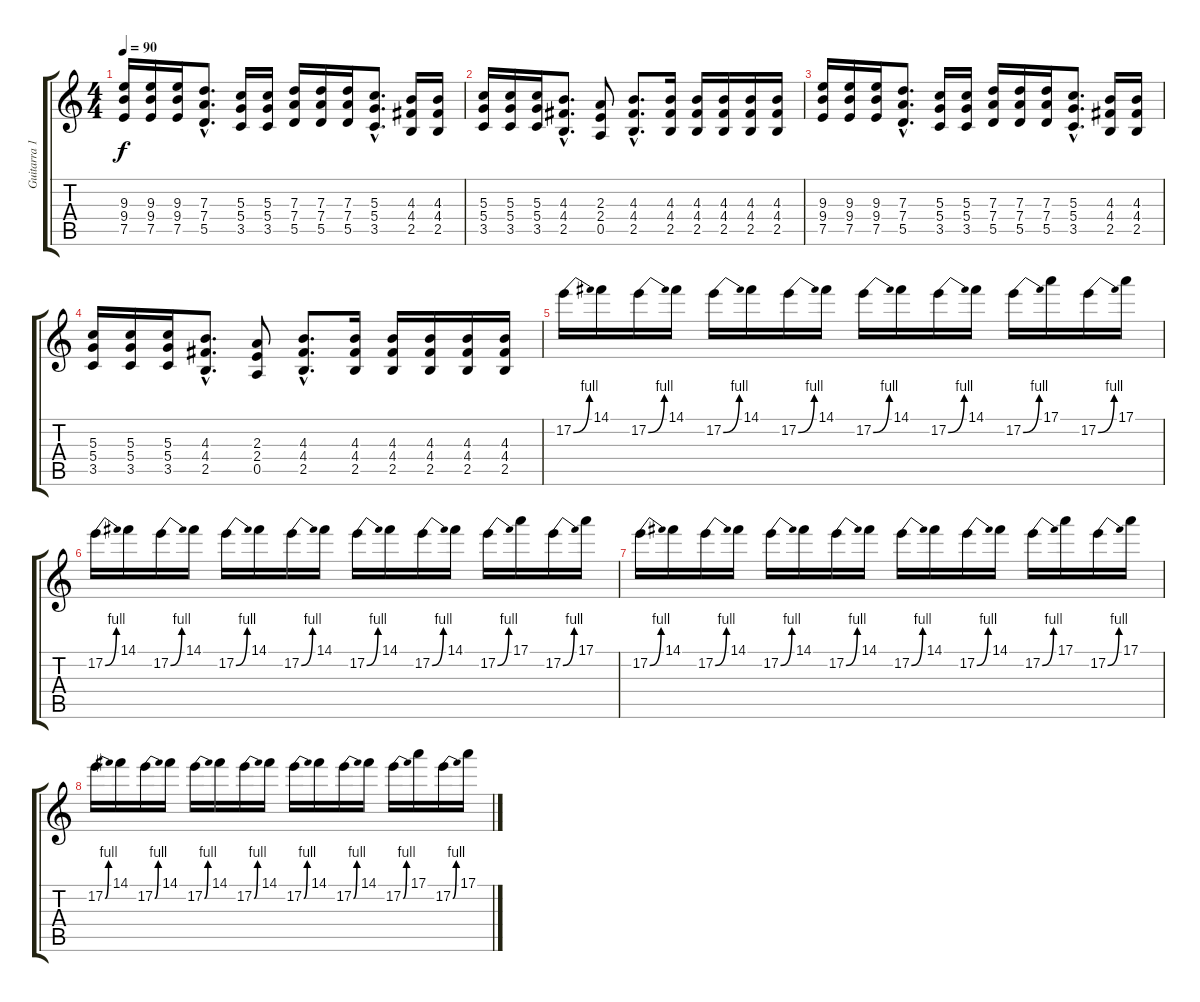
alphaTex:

\track ("Guitarra 1" "Guitarra 1") {instrument acousticguitarsteel}
\staff {score tabs}
\tuning (E4 B3 G3 D3 A2 E2) {hide}
\ts (4 4)
\tempo 90
\clef g2
\ks c
(9.3 9.4 7.5).16{dy f instrument distortionguitar} (9.3 9.4 7.5).16 (9.3 9.4 7.5).16 (7.3{hac} 7.4{hac} 5.5{hac}).8{d} (5.3 5.4 3.5).16 (5.3 5.4 3.5).16 (7.3 7.4 5.5).16 (7.3 7.4 5.5).16 (7.3 7.4 5.5).16 (5.3{hac} 5.4{hac} 3.5{hac}).8{d} (4.3 4.4 2.5).16 (4.3 4.4 2.5).16 |
(5.3 5.4 3.5).16 (5.3 5.4 3.5).16 (5.3 5.4 3.5).16 (4.3{hac} 4.4{hac} 2.5{hac}).8{d} (2.3 2.4 0.5).8 (4.3{hac} 4.4{hac} 2.5{hac}).8{d} (4.3 4.4 2.5).16 (4.3 4.4 2.5).16 (4.3 4.4 2.5).16 (4.3 4.4 2.5).16 (4.3 4.4 2.5).16 |
(9.3 9.4 7.5).16 (9.3 9.4 7.5).16 (9.3 9.4 7.5).16 (7.3{hac} 7.4{hac} 5.5{hac}).8{d} (5.3 5.4 3.5).16 (5.3 5.4 3.5).16 (7.3 7.4 5.5).16 (7.3 7.4 5.5).16 (7.3 7.4 5.5).16 (5.3{hac} 5.4{hac} 3.5{hac}).8{d} (4.3 4.4 2.5).16 (4.3 4.4 2.5).16 |
(5.3 5.4 3.5).16 (5.3 5.4 3.5).16 (5.3 5.4 3.5).16 (4.3{hac} 4.4{hac} 2.5{hac}).8{d} (2.3 2.4 0.5).8 (4.3{hac} 4.4{hac} 2.5{hac}).8{d} (4.3 4.4 2.5).16 (4.3 4.4 2.5).16 (4.3 4.4 2.5).16 (4.3 4.4 2.5).16 (4.3 4.4 2.5).16 |
17.2{be (bend 0 0 60 4)}.16{instrument overdrivenguitar} 14.1.16 17.2{be (bend 0 0 60 4)}.16 14.1.16 17.2{be (bend 0 0 60 4)}.16 14.1.16 17.2{be (bend 0 0 60 4)}.16 14.1.16 17.2{be (bend 0 0 60 4)}.16 14.1.16 17.2{be (bend 0 0 60 4)}.16 14.1.16 17.2{be (bend 0 0 60 4)}.16 17.1.16 17.2{be (bend 0 0 60 4)}.16 17.1.16 |
17.2{be (bend 0 0 60 4)}.16 14.1.16 17.2{be (bend 0 0 60 4)}.16 14.1.16 17.2{be (bend 0 0 60 4)}.16 14.1.16 17.2{be (bend 0 0 60 4)}.16 14.1.16 17.2{be (bend 0 0 60 4)}.16 14.1.16 17.2{be (bend 0 0 60 4)}.16 14.1.16 17.2{be (bend 0 0 60 4)}.16 17.1.16 17.2{be (bend 0 0 60 4)}.16 17.1.16 |
17.2{be (bend 0 0 60 4)}.16 14.1.16 17.2{be (bend 0 0 60 4)}.16 14.1.16 17.2{be (bend 0 0 60 4)}.16 14.1.16 17.2{be (bend 0 0 60 4)}.16 14.1.16 17.2{be (bend 0 0 60 4)}.16 14.1.16 17.2{be (bend 0 0 60 4)}.16 14.1.16 17.2{be (bend 0 0 60 4)}.16 17.1.16 17.2{be (bend 0 0 60 4)}.16 17.1.16 |
17.2{be (bend 0 0 60 4)}.16 14.1.16 17.2{be (bend 0 0 60 4)}.16 14.1.16 17.2{be (bend 0 0 60 4)}.16 14.1.16 17.2{be (bend 0 0 60 4)}.16 14.1.16 17.2{be (bend 0 0 60 4)}.16 14.1.16 17.2{be (bend 0 0 60 4)}.16 14.1.16 17.2{be (bend 0 0 60 4)}.16 17.1.16 17.2{be (bend 0 0 60 4)}.16 17.1.16
